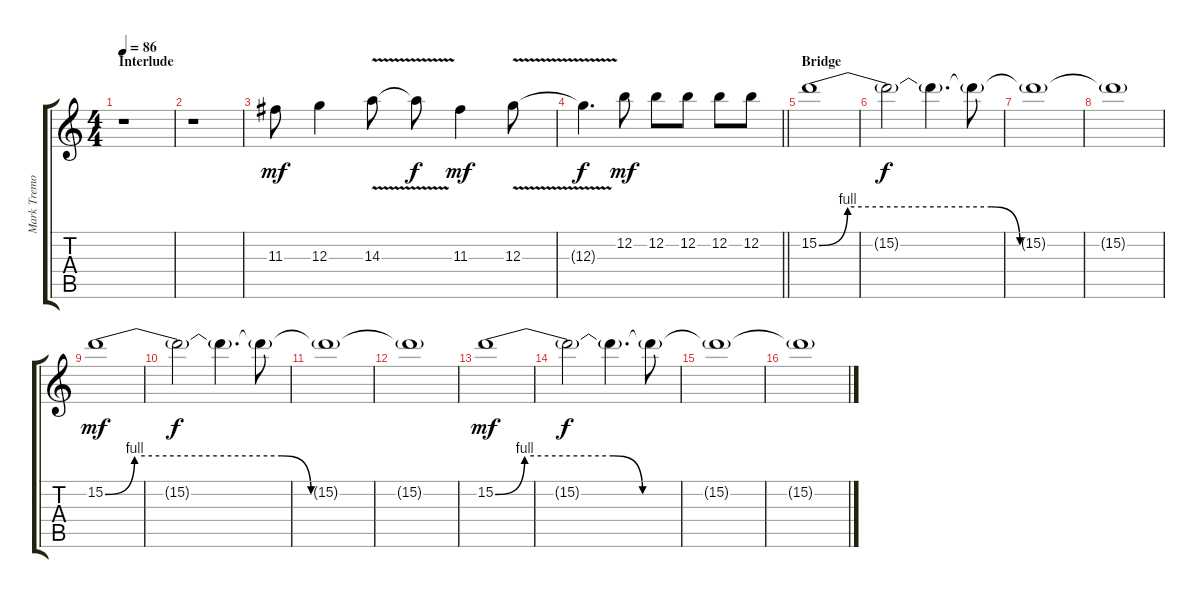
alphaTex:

\track ("Mark Tremonti" "Mark Tremo") {instrument electricguitarclean}
\staff {score tabs}
\tuning (D4 B3 G3 D3 G2 D2) {hide}
\ts (4 4)
\section ("" "Interlude")
\tempo 86
\clef g2
\ks c
r.1{dy mf} |
r.1 |
11.3.8 12.3.4 14.3{v}.8 14.3{t}.8{dy f} 11.3.4{dy mf} 12.3{v}.8 |
\barLineRight lightlight
12.3{t}.4{d dy f} 12.2.8{dy mf} 12.2.8 12.2.8 12.2.8 12.2.8 |
\section ("" "Bridge")
15.2{be (custom 0 0 5 4 30 4 35 0 60 0)}.1 |
15.2{t}.2{dy f} 15.2{t}.4{d} 15.2{t}.8 |
15.2{t}.1 |
15.2{t}.1 |
15.2{be (custom 0 0 5 4 30 4 35 0 60 0)}.1{dy mf} |
15.2{t}.2{dy f} 15.2{t}.4{d} 15.2{t}.8 |
15.2{t}.1 |
15.2{t}.1 |
15.2{be (custom 0 0 5 4 20 4 25 0 60 0)}.1{dy mf} |
15.2{t}.2{dy f} 15.2{t}.4{d} 15.2{t}.8 |
15.2{t}.1 |
15.2{t}.1
